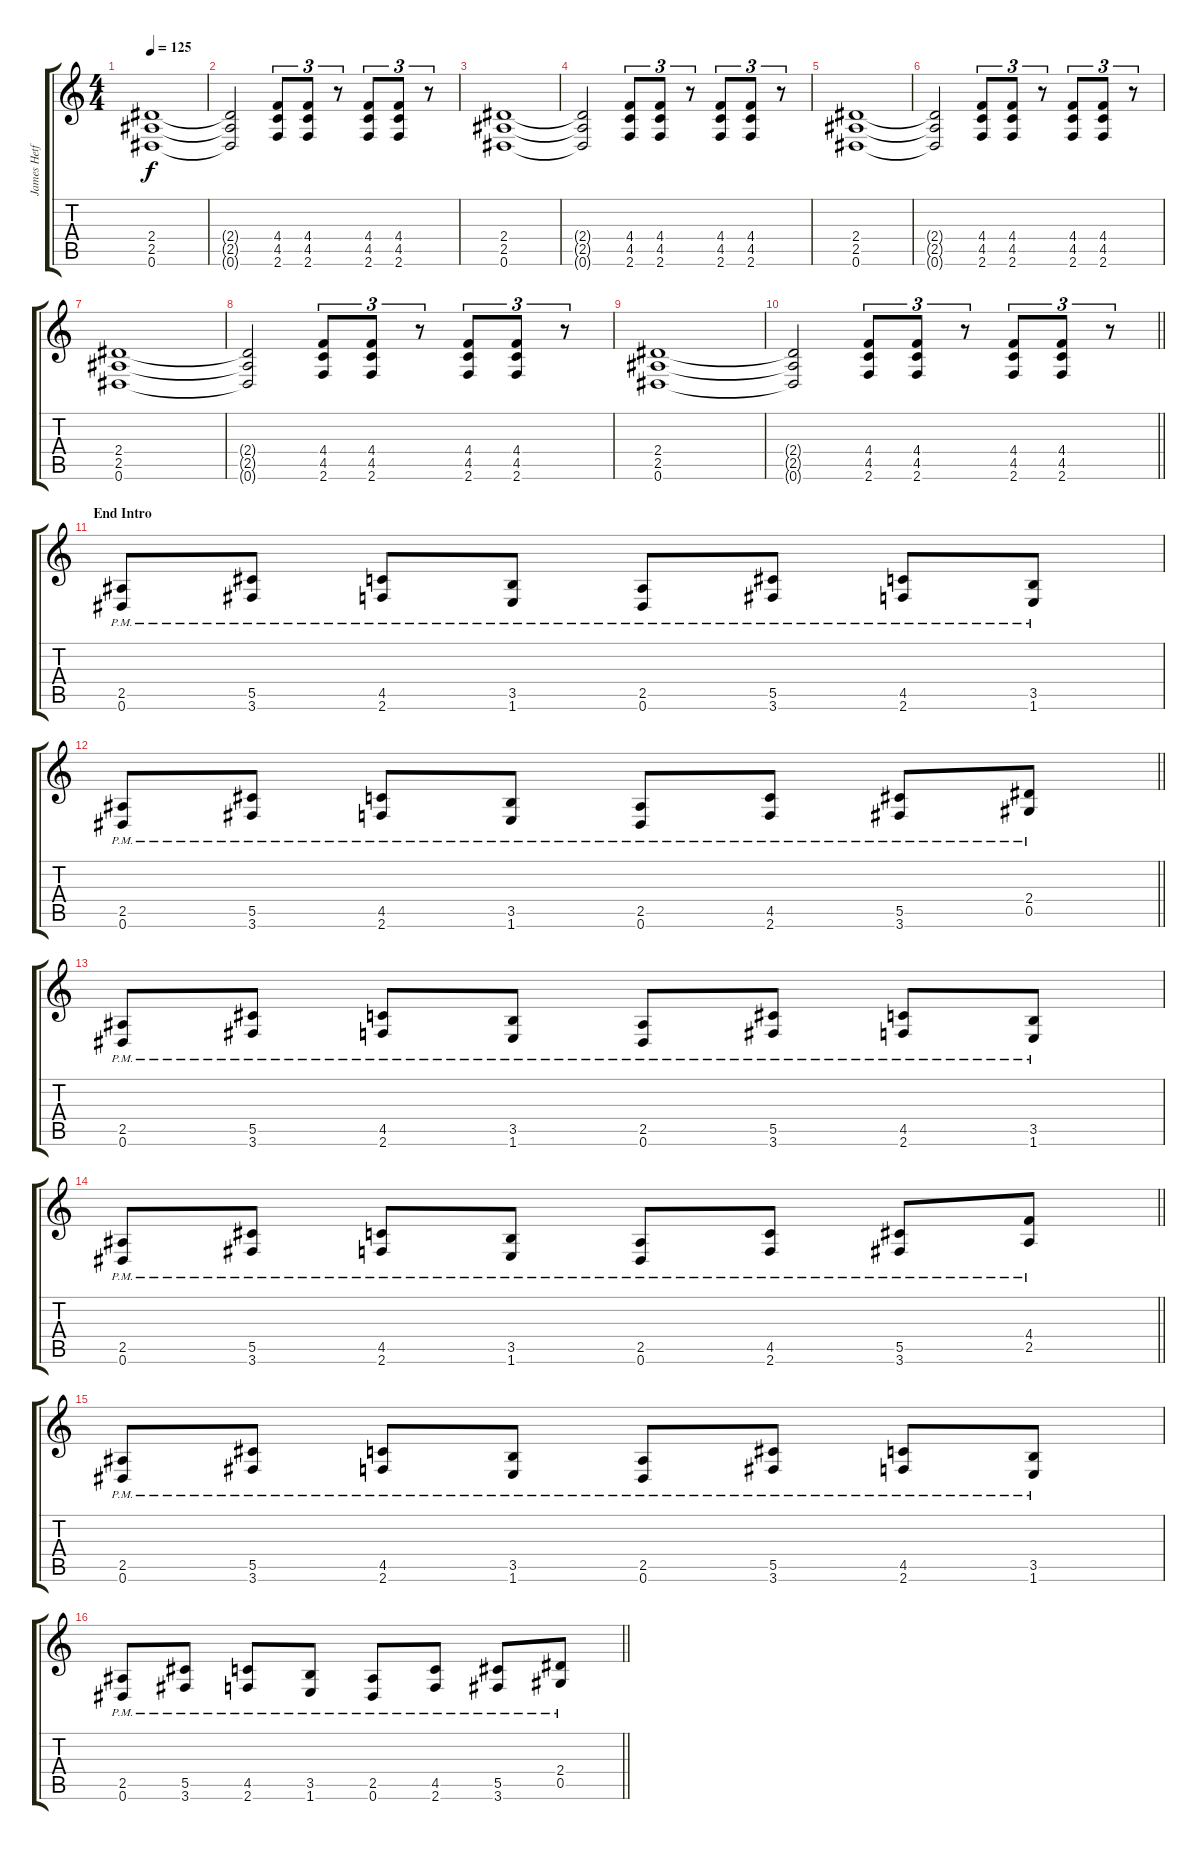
\track ("James Hetfield (Guitar)" "James Hetf") {mute instrument distortionguitar}
\staff {score tabs}
\tuning (Eb4 Bb3 Gb3 Db3 Ab2 Eb2) {hide}
\ts (4 4)
\tempo 125
\clef g2
\ks c
(2.4 2.5 0.6).1{dy f} |
(2.4{t} 2.5{t} 0.6{t}).2 (4.4 4.5 2.6).8{tu (3 2)} (4.4 4.5 2.6).8{tu (3 2)} r.8{tu (3 2)} (4.4 4.5 2.6).8{tu (3 2)} (4.4 4.5 2.6).8{tu (3 2)} r.8{tu (3 2)} |
(2.4 2.5 0.6).1 |
(2.4{t} 2.5{t} 0.6{t}).2 (4.4 4.5 2.6).8{tu (3 2)} (4.4 4.5 2.6).8{tu (3 2)} r.8{tu (3 2)} (4.4 4.5 2.6).8{tu (3 2)} (4.4 4.5 2.6).8{tu (3 2)} r.8{tu (3 2)} |
(2.4 2.5 0.6).1 |
(2.4{t} 2.5{t} 0.6{t}).2 (4.4 4.5 2.6).8{tu (3 2)} (4.4 4.5 2.6).8{tu (3 2)} r.8{tu (3 2)} (4.4 4.5 2.6).8{tu (3 2)} (4.4 4.5 2.6).8{tu (3 2)} r.8{tu (3 2)} |
(2.4 2.5 0.6).1 |
(2.4{t} 2.5{t} 0.6{t}).2 (4.4 4.5 2.6).8{tu (3 2)} (4.4 4.5 2.6).8{tu (3 2)} r.8{tu (3 2)} (4.4 4.5 2.6).8{tu (3 2)} (4.4 4.5 2.6).8{tu (3 2)} r.8{tu (3 2)} |
(2.4 2.5 0.6).1 |
\barLineRight lightlight
(2.4{t} 2.5{t} 0.6{t}).2 (4.4 4.5 2.6).8{tu (3 2)} (4.4 4.5 2.6).8{tu (3 2)} r.8{tu (3 2)} (4.4 4.5 2.6).8{tu (3 2)} (4.4 4.5 2.6).8{tu (3 2)} r.8{tu (3 2)} |
\section ("" "End Intro")
(2.5{pm} 0.6{pm}).8 (5.5{pm} 3.6{pm}).8 (4.5{pm} 2.6{pm}).8 (3.5{pm} 1.6{pm}).8 (2.5{pm} 0.6{pm}).8 (5.5{pm} 3.6{pm}).8 (4.5{pm} 2.6{pm}).8 (3.5{pm} 1.6{pm}).8 |
\barLineRight lightlight
(2.5{pm} 0.6{pm}).8 (5.5{pm} 3.6{pm}).8 (4.5{pm} 2.6{pm}).8 (3.5{pm} 1.6{pm}).8 (2.5{pm} 0.6{pm}).8 (4.5{pm} 2.6{pm}).8 (5.5{pm} 3.6{pm}).8 (2.4{pm} 0.5{pm}).8 |
(2.5{pm} 0.6{pm}).8 (5.5{pm} 3.6{pm}).8 (4.5{pm} 2.6{pm}).8 (3.5{pm} 1.6{pm}).8 (2.5{pm} 0.6{pm}).8 (5.5{pm} 3.6{pm}).8 (4.5{pm} 2.6{pm}).8 (3.5{pm} 1.6{pm}).8 |
\barLineRight lightlight
(2.5{pm} 0.6{pm}).8 (5.5{pm} 3.6{pm}).8 (4.5{pm} 2.6{pm}).8 (3.5{pm} 1.6{pm}).8 (2.5{pm} 0.6{pm}).8 (4.5{pm} 2.6{pm}).8 (5.5{pm} 3.6{pm}).8 (4.4{pm} 2.5{pm}).8 |
(2.5{pm} 0.6{pm}).8 (5.5{pm} 3.6{pm}).8 (4.5{pm} 2.6{pm}).8 (3.5{pm} 1.6{pm}).8 (2.5{pm} 0.6{pm}).8 (5.5{pm} 3.6{pm}).8 (4.5{pm} 2.6{pm}).8 (3.5{pm} 1.6{pm}).8 |
\barLineRight lightlight
(2.5{pm} 0.6{pm}).8 (5.5{pm} 3.6{pm}).8 (4.5{pm} 2.6{pm}).8 (3.5{pm} 1.6{pm}).8 (2.5{pm} 0.6{pm}).8 (4.5{pm} 2.6{pm}).8 (5.5{pm} 3.6{pm}).8 (2.4{pm} 0.5{pm}).8
